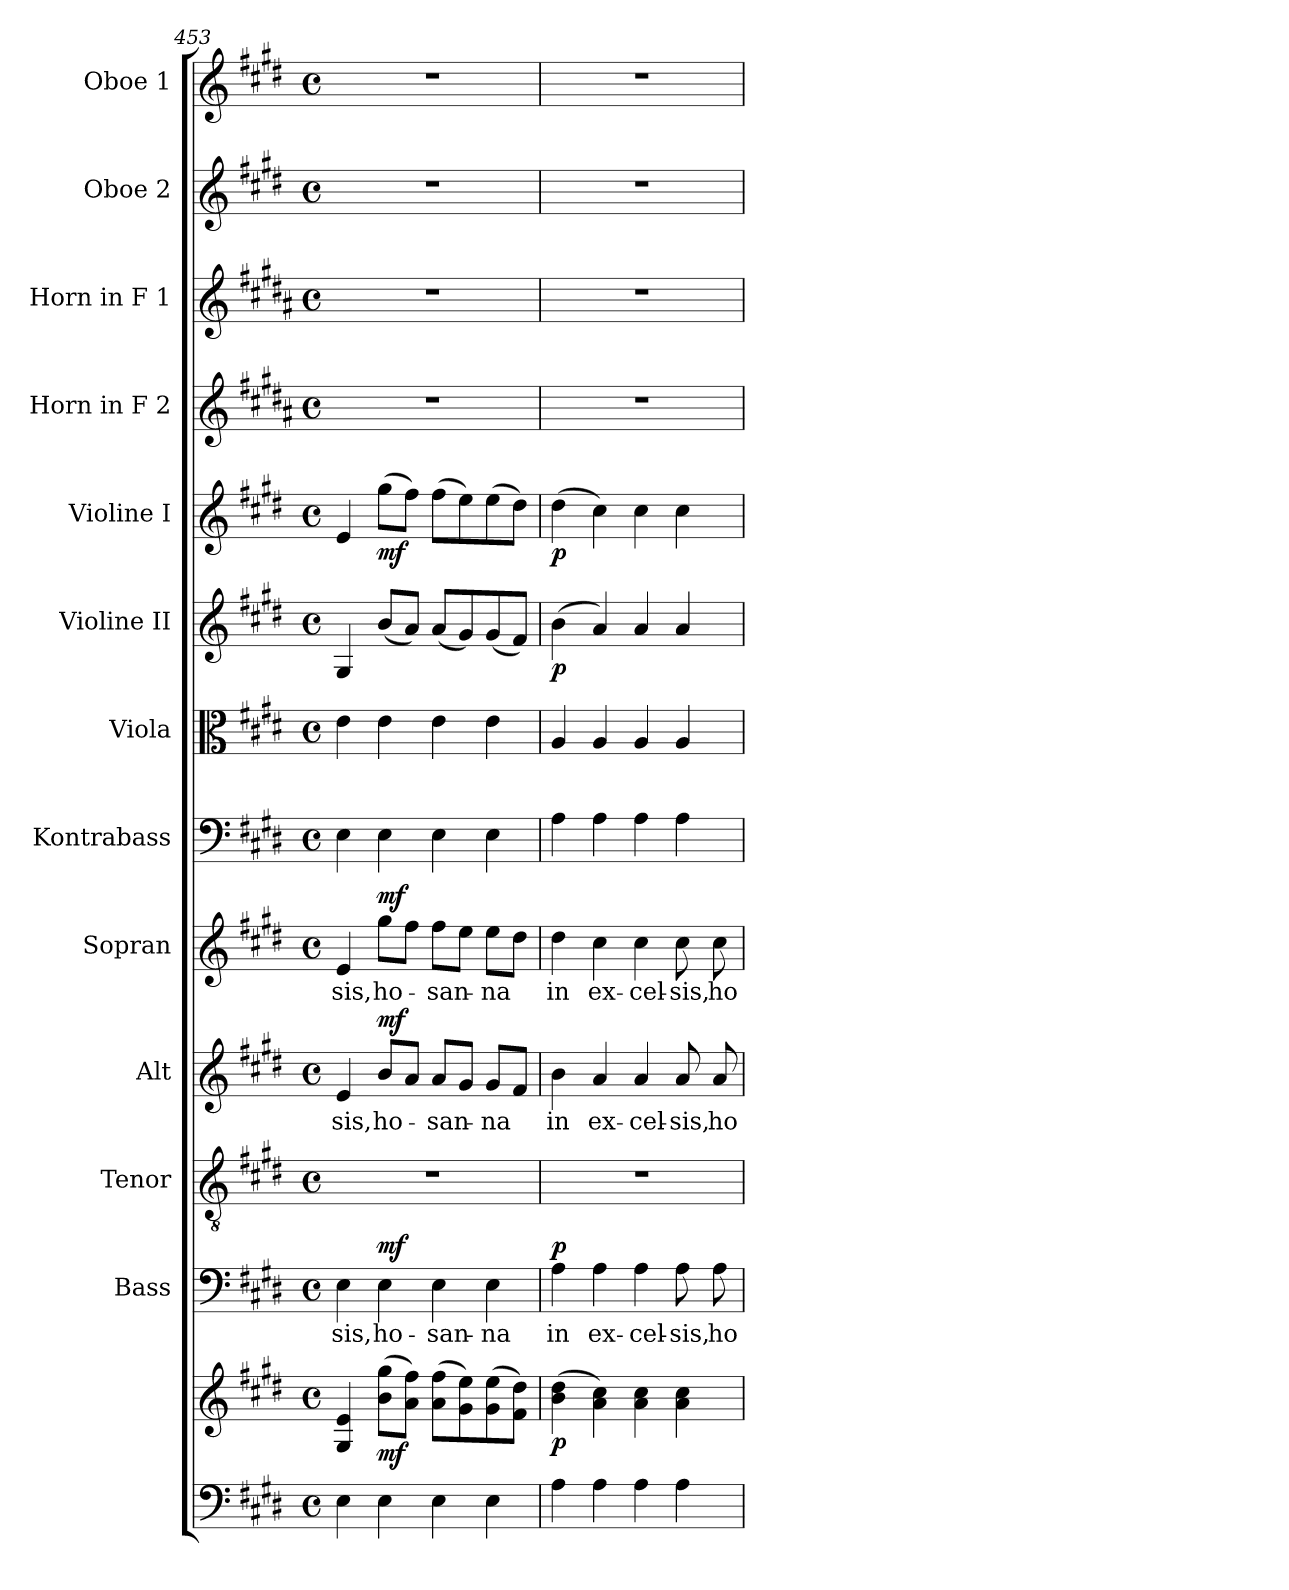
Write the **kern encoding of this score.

**kern	**kern	**dynam	**kern	**text	**dynam	**kern	**kern	**text	**dynam	**kern	**text	**dynam	**kern	**kern	**kern	**dynam	**kern	**dynam	**kern	**kern	**kern	**kern
*part13	*part13	*part13	*part12	*part12	*part12	*part11	*part10	*part10	*part10	*part9	*part9	*part9	*part8	*part7	*part6	*part6	*part5	*part5	*part4	*part3	*part2	*part1
*staff14	*staff13	*staff13/14	*staff12	*staff12	*staff12	*staff11	*staff10	*staff10	*staff10	*staff9	*staff9	*staff9	*staff8	*staff7	*staff6	*staff6	*staff5	*staff5	*staff4	*staff3	*staff2	*staff1
*	*	*	*I"Bass	*	*	*I"Tenor	*I"Alt	*	*	*I"Sopran	*	*	*I"Kontrabass	*I"Viola	*I"Violine II	*	*I"Violine I	*	*I"Horn in F 2	*I"Horn in F 1	*I"Oboe 2	*I"Oboe 1
*	*	*	*I'B.	*	*	*I'T.	*I'A.	*	*	*I'S.	*	*	*I'Kb.	*I'Vla.	*I'Vl. II	*	*I'Vl. I	*	*	*	*I'Ob.. 2	*I'Ob. 1
*clefF4	*clefG2	*	*clefF4	*	*	*clefGv2	*clefG2	*	*	*clefG2	*	*	*clefF4	*clefC3	*clefG2	*	*clefG2	*	*clefG2	*clefG2	*clefG2	*clefG2
*	*	*	*	*	*	*	*	*	*	*	*	*	*ITrd7c12	*	*	*	*	*	*ITrd4c7	*ITrd4c7	*	*
*k[f#c#g#d#]	*k[f#c#g#d#]	*	*k[f#c#g#d#]	*	*	*k[f#c#g#d#]	*k[f#c#g#d#]	*	*	*k[f#c#g#d#]	*	*	*k[f#c#g#d#]	*k[f#c#g#d#]	*k[f#c#g#d#]	*	*k[f#c#g#d#]	*	*k[f#c#g#d#]	*k[f#c#g#d#]	*k[f#c#g#d#]	*k[f#c#g#d#]
*E:	*E:	*	*E:	*	*	*E:	*E:	*	*	*E:	*	*	*E:	*E:	*E:	*	*E:	*	*E:	*E:	*E:	*E:
*M4/4	*M4/4	*	*M4/4	*	*	*M4/4	*M4/4	*	*	*M4/4	*	*	*M4/4	*M4/4	*M4/4	*	*M4/4	*	*M4/4	*M4/4	*M4/4	*M4/4
*met(c)	*met(c)	*	*met(c)	*	*	*met(c)	*met(c)	*	*	*met(c)	*	*	*met(c)	*met(c)	*met(c)	*	*met(c)	*	*met(c)	*met(c)	*met(c)	*met(c)
=453	=453	=453	=453	=453	=453	=453	=453	=453	=453	=453	=453	=453	=453	=453	=453	=453	=453	=453	=453	=453	=453	=453
!	!	!	!	!LO:LY:b	!	!	!	!LO:LY:b	!	!	!LO:LY:b	!	!	!	!	!	!	!	!	!	!	!
4E\	4G#/ 4e/	.	4E\	-sis,	.	1r	4e/	-sis,	.	4e/	-sis,	.	4EE\	4e\	4G#/	.	4e/	.	1r	1r	1r	1r
!	!	!LO:DY:b	!	!LO:LY:b	!LO:DY:a	!	!	!LO:LY:b	!LO:DY:a	!	!LO:LY:b	!LO:DY:a	!	!	!	!	!	!LO:DY:b	!	!	!	!
4E\	(>8b\ 8gg#\L	mf	4E\	ho-	mf	.	8b/L	ho-	mf	8gg#\L	ho-	mf	4EE\	4e\	(<8b/L	.	(>8gg#\L	mf	.	.	.	.
.	8a\ 8ff#\J)	.	.	.	.	.	8a/J	.	.	8ff#\J	.	.	.	.	8a/J)	.	8ff#\J)	.	.	.	.	.
!	!	!	!	!LO:LY:b	!	!	!	!LO:LY:b	!	!	!LO:LY:b	!	!	!	!	!	!	!	!	!	!	!
4E\	(>8a\ 8ff#\L	.	4E\	-san-	.	.	8a/L	-san-	.	8ff#\L	-san-	.	4EE\	4e\	(<8a/L	.	(>8ff#\L	.	.	.	.	.
.	8g#\ 8ee\)	.	.	.	.	.	8g#/J	.	.	8ee\J	.	.	.	.	8g#/)	.	8ee\)	.	.	.	.	.
!	!	!	!	!LO:LY:b	!	!	!	!LO:LY:b	!	!	!LO:LY:b	!	!	!	!	!	!	!	!	!	!	!
4E\	(>8g#\ 8ee\	.	4E\	-na	.	.	8g#/L	-na	.	8ee\L	-na	.	4EE\	4e\	(<8g#/	.	(>8ee\	.	.	.	.	.
.	8f#\ 8dd#\J)	.	.	.	.	.	8f#/J	.	.	8dd#\J	.	.	.	.	8f#/J)	.	8dd#\J)	.	.	.	.	.
=454	=454	=454	=454	=454	=454	=454	=454	=454	=454	=454	=454	=454	=454	=454	=454	=454	=454	=454	=454	=454	=454	=454
!	!	!LO:DY:b	!	!LO:LY:b	!LO:DY:a	!	!	!LO:LY:b	!	!	!LO:LY:b	!	!	!	!	!LO:DY:b	!	!LO:DY:b	!	!	!	!
4A\	(>4b\ 4dd#\	p	4A\	in	p	1r	4b\	in	.	4dd#\	in	.	4AA\	4A/	(>4b\	p	(>4dd#\	p	1r	1r	1r	1r
!	!	!	!	!LO:LY:b	!	!	!	!LO:LY:b	!	!	!LO:LY:b	!	!	!	!	!	!	!	!	!	!	!
4A\	4a\ 4cc#\)	.	4A\	ex-	.	.	4a/	ex-	.	4cc#\	ex-	.	4AA\	4A/	4a/)	.	4cc#\)	.	.	.	.	.
!	!	!	!	!LO:LY:b	!	!	!	!LO:LY:b	!	!	!LO:LY:b	!	!	!	!	!	!	!	!	!	!	!
4A\	4a\ 4cc#\	.	4A\	-cel-	.	.	4a/	-cel-	.	4cc#\	-cel-	.	4AA\	4A/	4a/	.	4cc#\	.	.	.	.	.
!	!	!	!	!LO:LY:b	!	!	!	!LO:LY:b	!	!	!LO:LY:b	!	!	!	!	!	!	!	!	!	!	!
4A\	4a\ 4cc#\	.	8A\	-sis,	.	.	8a/	-sis,	.	8cc#\	-sis,	.	4AA\	4A/	4a/	.	4cc#\	.	.	.	.	.
!	!	!	!	!LO:LY:b	!	!	!	!LO:LY:b	!	!	!LO:LY:b	!	!	!	!	!	!	!	!	!	!	!
.	.	.	8A\	ho-	.	.	8a/	ho-	.	8cc#\	ho-	.	.	.	.	.	.	.	.	.	.	.
=	=	=	=	=	=	=	=	=	=	=	=	=	=	=	=	=	=	=	=	=	=	=
*-	*-	*-	*-	*-	*-	*-	*-	*-	*-	*-	*-	*-	*-	*-	*-	*-	*-	*-	*-	*-	*-	*-
